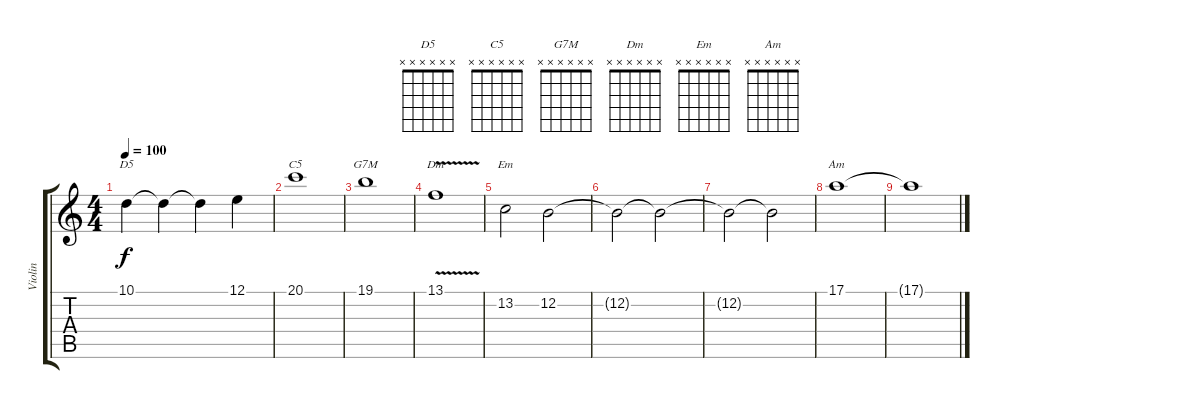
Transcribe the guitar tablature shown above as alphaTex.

\track ("Violin" "Violin") {instrument violin}
\staff {score tabs}
\tuning (E4 B3 G3 D3 A2 E2) {hide}
\chord ("D5" x x x x x x)
\chord ("C5" x x x x x x)
\chord ("G7M" x x x x x x)
\chord ("Dm" x x x x x x)
\chord ("Em" x x x x x x)
\chord ("Am" x x x x x x)
\ts (4 4)
\tempo 100
\clef g2
\ks c
10.1.4{ch "D5" dy f} 10.1{t}.4 10.1{t}.4 12.1.4 |
20.1.1{ch "C5"} |
19.1.1{ch "G7M"} |
13.1{v}.1{ch "Dm"} |
13.2.2{ch "Em"} 12.2.2 |
12.2{t}.2 12.2{t}.2 |
12.2{t}.2 12.2{t}.2 |
17.1.1{ch "Am"} |
17.1{t}.1
